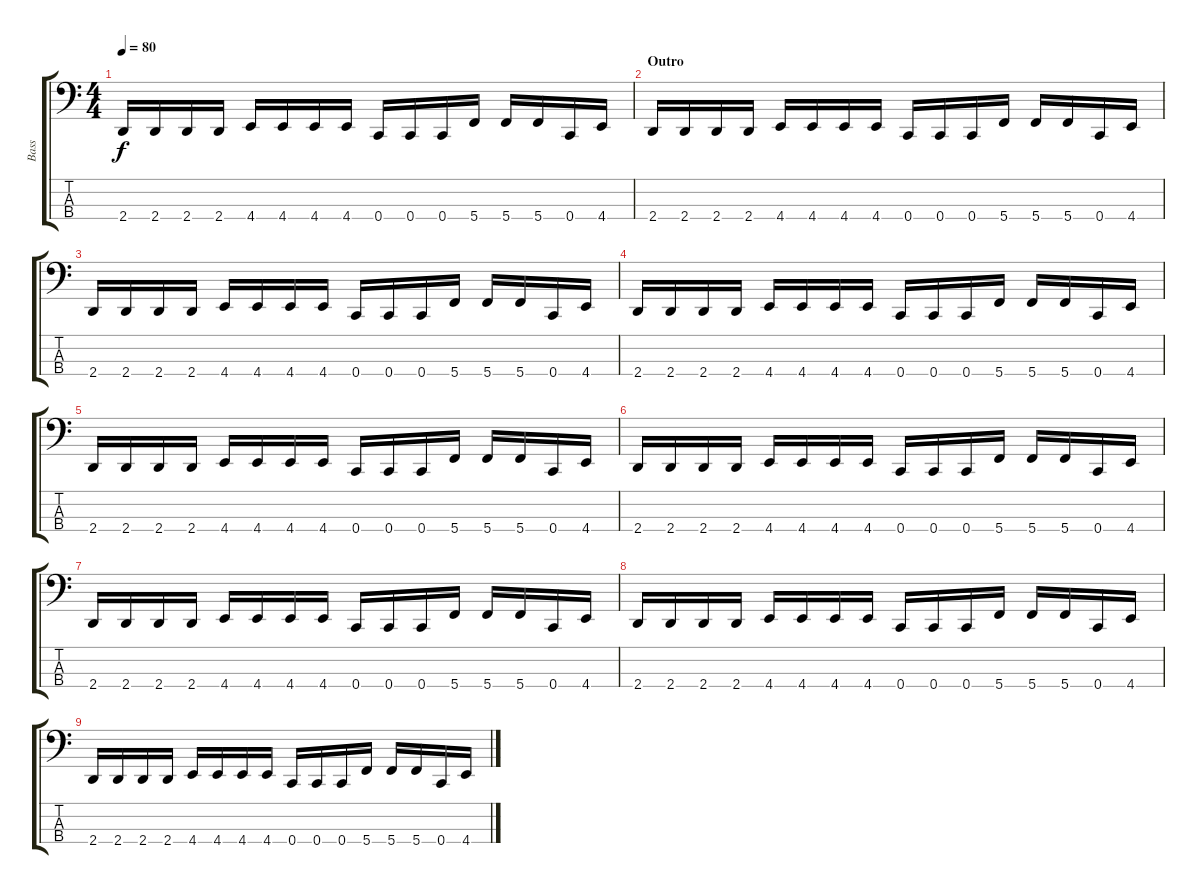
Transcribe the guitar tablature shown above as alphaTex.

\track ("Bass" "Bass") {instrument electricbasspick}
\staff {score tabs}
\tuning (F2 C2 G1 C1) {hide}
\ts (4 4)
\tempo 80
\clef f4
\ks c
2.4.16{dy f} 2.4.16 2.4.16 2.4.16 4.4.16 4.4.16 4.4.16 4.4.16 0.4.16 0.4.16 0.4.16 5.4.16 5.4.16 5.4.16 0.4.16 4.4.16 |
\section ("" "Outro")
2.4.16 2.4.16 2.4.16 2.4.16 4.4.16 4.4.16 4.4.16 4.4.16 0.4.16 0.4.16 0.4.16 5.4.16 5.4.16 5.4.16 0.4.16 4.4.16 |
2.4.16 2.4.16 2.4.16 2.4.16 4.4.16 4.4.16 4.4.16 4.4.16 0.4.16 0.4.16 0.4.16 5.4.16 5.4.16 5.4.16 0.4.16 4.4.16 |
2.4.16 2.4.16 2.4.16 2.4.16 4.4.16 4.4.16 4.4.16 4.4.16 0.4.16 0.4.16 0.4.16 5.4.16 5.4.16 5.4.16 0.4.16 4.4.16 |
2.4.16 2.4.16 2.4.16 2.4.16 4.4.16 4.4.16 4.4.16 4.4.16 0.4.16 0.4.16 0.4.16 5.4.16 5.4.16 5.4.16 0.4.16 4.4.16 |
2.4.16 2.4.16 2.4.16 2.4.16 4.4.16 4.4.16 4.4.16 4.4.16 0.4.16 0.4.16 0.4.16 5.4.16 5.4.16 5.4.16 0.4.16 4.4.16 |
2.4.16 2.4.16 2.4.16 2.4.16 4.4.16 4.4.16 4.4.16 4.4.16 0.4.16 0.4.16 0.4.16 5.4.16 5.4.16 5.4.16 0.4.16 4.4.16 |
2.4.16 2.4.16 2.4.16 2.4.16 4.4.16 4.4.16 4.4.16 4.4.16 0.4.16 0.4.16 0.4.16 5.4.16 5.4.16 5.4.16 0.4.16 4.4.16 |
2.4.16 2.4.16 2.4.16 2.4.16 4.4.16 4.4.16 4.4.16 4.4.16 0.4.16 0.4.16 0.4.16 5.4.16 5.4.16 5.4.16 0.4.16 4.4.16
